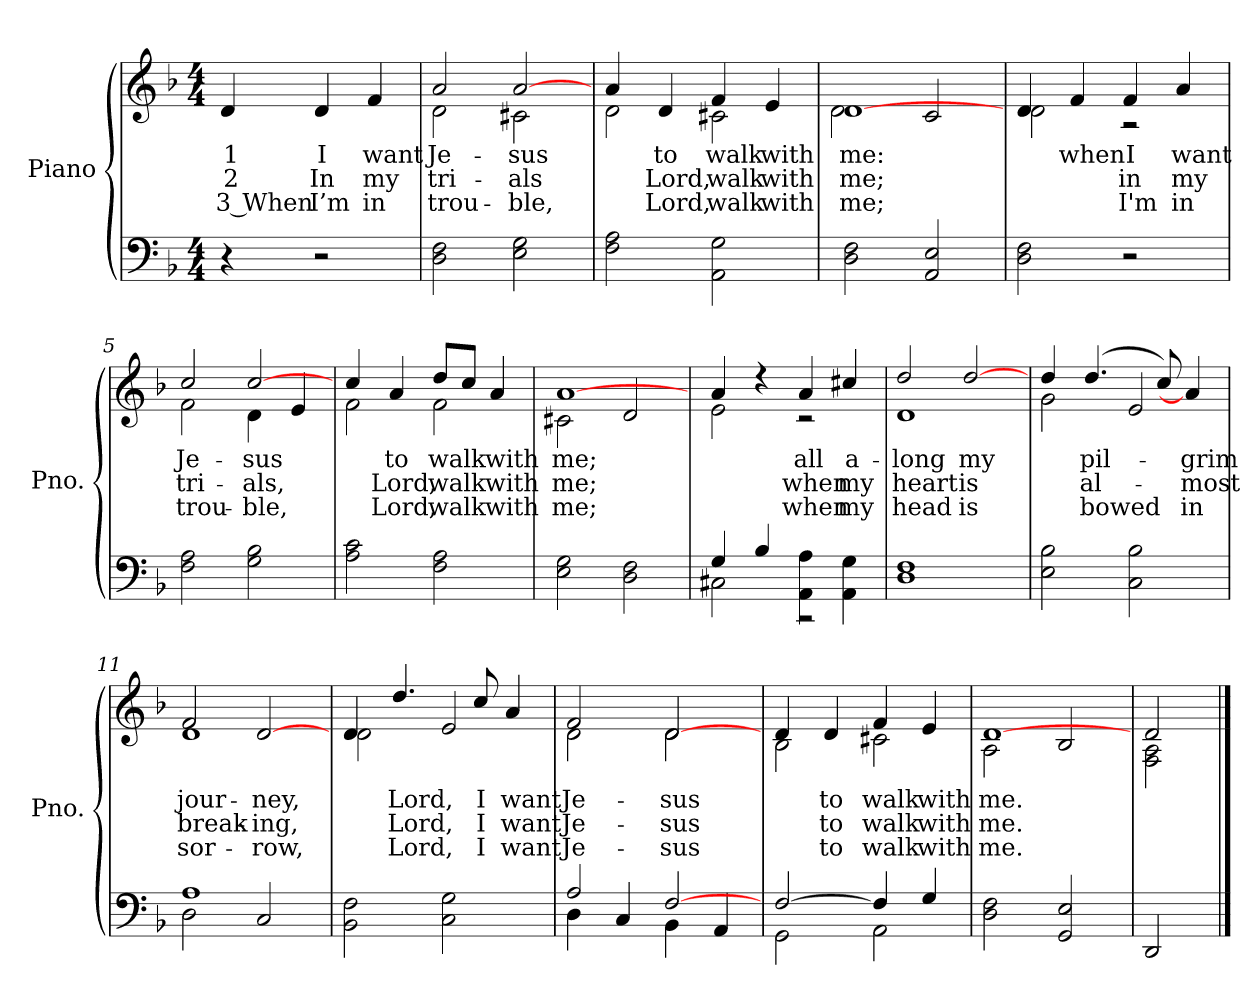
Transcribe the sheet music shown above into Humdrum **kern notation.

**kern	**kern	**text	**text	**text
*part2	*part1	*part1	*part1	*part1
*staff2	*staff1	*staff1	*staff1	*staff1
*I"Piano	*I"Piano	*	*	*
*I'Pno.	*I'Pno.	*	*	*
!!LO:PB:g=z
*clefF4	*clefG2	*	*	*
*k[b-]	*k[b-]	*	*	*
*F:	*F:	*	*	*
*M4/4	*M4/4	*	*	*
=	=	=	=	=
!	!	!LO:LY:b:color=#000000	!LO:LY:b:color=#000000	!LO:LY:b:color=#000000
4r	4di/	1	2	3 When
!	!	!LO:LY:b:color=#000000	!LO:LY:b:color=#000000	!LO:LY:b:color=#000000
2r	4di/	I	In	I’m
!	!	!LO:LY:b:color=#000000	!LO:LY:b:color=#000000	!LO:LY:b:color=#000000
.	4fi/	want	my	in
=1	=1	=1	=1	=1
!	!	!LO:LY:b:color=#000000	!LO:LY:b:color=#000000	!LO:LY:b:color=#000000
*	*^	*	*	*
2Di\ 2Fi	2ai/	2di\	Je-	tri-	trou-
!	!	!	!LO:LY:b:color=#000000	!LO:LY:b:color=#000000	!LO:LY:b:color=#000000
2Ei\ 2Gi	[2ai/	2c#Xi\	-sus	-als	-ble,
=2	=2	=2	=2	=2	=2
2Fi\ 2Ai	4ai/	2di\	.	.	.
!	!	!	!LO:LY:b:color=#000000	!LO:LY:b:color=#000000	!LO:LY:b:color=#000000
.	4di/	.	to	Lord,	Lord,
!	!	!	!LO:LY:b:color=#000000	!LO:LY:b:color=#000000	!LO:LY:b:color=#000000
2AAi\ 2Gi	4fi/	2c#Xi\	walk	walk	walk
!	!	!	!LO:LY:b:color=#000000	!LO:LY:b:color=#000000	!LO:LY:b:color=#000000
.	4ei/	.	with	with	with
=3	=3	=3	=3	=3	=3
!	!	!	!LO:LY:b:color=#000000	!LO:LY:b:color=#000000	!LO:LY:b:color=#000000
2Di\ 2Fi	[1di/	2di\	me:	me;	me;
2AAi/ 2Ei	.	2ci/	.	.	.
!!LO:LB:g=z	!!
=4	=4	=4	=4	=4	=4
2Di\ 2Fi	4di/	2di\	.	.	.
!	!	!	!LO:LY:b:color=#000000	!	!
.	4fi/	.	when	.	.
!	!	!	!LO:LY:b:color=#000000	!LO:LY:b:color=#000000	!LO:LY:b:color=#000000
2r	4fi/	2r	I	in	I'm
!	!	!	!LO:LY:b:color=#000000	!LO:LY:b:color=#000000	!LO:LY:b:color=#000000
.	4ai/	.	want	my	in
=5	=5	=5	=5	=5	=5
!	!	!	!LO:LY:b:color=#000000	!LO:LY:b:color=#000000	!LO:LY:b:color=#000000
2Fi\ 2Ai	2cci/	2fi\	Je-	tri-	trou-
!	!	!	!LO:LY:b:color=#000000	!LO:LY:b:color=#000000	!LO:LY:b:color=#000000
2Gi\ 2B-i	[2cci/	4di\	-sus	-als,	-ble,
.	.	4ei/	.	.	.
=6	=6	=6	=6	=6	=6
2Ai\ 2ci	4cci/	2fi\	.	.	.
!	!	!	!LO:LY:b:color=#000000	!LO:LY:b:color=#000000	!LO:LY:b:color=#000000
.	4ai/	.	to	Lord,	Lord,
!	!	!	!LO:LY:b:color=#000000	!LO:LY:b:color=#000000	!LO:LY:b:color=#000000
2Fi\ 2Ai	8ddi/L	2fi\	walk	walk	walk
.	8cci/J	.	.	.	.
!	!	!	!LO:LY:b:color=#000000	!LO:LY:b:color=#000000	!LO:LY:b:color=#000000
.	4ai/	.	with	with	with
=7	=7	=7	=7	=7	=7
!	!	!	!LO:LY:b:color=#000000	!LO:LY:b:color=#000000	!LO:LY:b:color=#000000
2Ei\ 2Gi	[1ai/	2c#Xi\	me;	me;	me;
2Di\ 2Fi	.	2di/	.	.	.
!!LO:LB:g=z	!!
=8	=8	=8	=8	=8	=8
*^	*	*	*	*	*
4Gi/	2C#Xi\	4ai/	2ei\	.	.	.
4B-i/	.	4r	.	.	.	.
!	!	!	!	!LO:LY:b:color=#000000	!LO:LY:b:color=#000000	!LO:LY:b:color=#000000
4AAi\ 4Ai	2r	4ai/	2r	all	when	when
!	!	!	!	!LO:LY:b:color=#000000	!LO:LY:b:color=#000000	!LO:LY:b:color=#000000
4AAi\ 4Gi	.	4cc#Xi/	.	a-	my	my
*v	*v	*	*	*	*	*
=9	=9	=9	=9	=9	=9
!	!	!	!LO:LY:b:color=#000000	!LO:LY:b:color=#000000	!LO:LY:b:color=#000000
1Di/ 1Fi	2ddi/	1di/	-long	heart	head
!	!	!	!LO:LY:b:color=#000000	!LO:LY:b:color=#000000	!LO:LY:b:color=#000000
.	[2ddi/	.	my	is	is
=10	=10	=10	=10	=10	=10
2Ei\ 2B-i	4ddi/	2gi\	.	.	.
!	!	!	!LO:LY:b:color=#000000	!LO:LY:b:color=#000000	!LO:LY:b:color=#000000
.	(4.ddi/	.	pil-	al-	bowed
2Ci\ 2B-i	.	2ei/	.	.	.
.	8cci/)	.	.	.	.
!	!	!	!LO:LY:b:color=#000000	!LO:LY:b:color=#000000	!LO:LY:b:color=#000000
.	4ai/]	.	-grim	-most	in
=11	=11	=11	=11	=11	=11
*^	*	*	*	*	*
!	!	!	!	!LO:LY:b:color=#000000	!LO:LY:b:color=#000000	!LO:LY:b:color=#000000
1Ai\	2Di\	2fi/	1di/	jour-	break-	sor-
!	!	!	!	!LO:LY:b:color=#000000	!LO:LY:b:color=#000000	!LO:LY:b:color=#000000
.	2Ci/	[2di/	.	-ney,	-ing,	-row,
*v	*v	*	*	*	*	*
!!LO:LB:g=z	!!
=12	=12	=12	=12	=12	=12
2BB-i\ 2Fi	4di/	2di\	.	.	.
!	!	!	!LO:LY:b:color=#000000	!LO:LY:b:color=#000000	!LO:LY:b:color=#000000
.	4.ddi/	.	Lord,	Lord,	Lord,
2Ci\ 2Gi	.	2ei/	.	.	.
!	!	!	!LO:LY:b:color=#000000	!LO:LY:b:color=#000000	!LO:LY:b:color=#000000
.	8cci/	.	I	I	I
!	!	!	!LO:LY:b:color=#000000	!LO:LY:b:color=#000000	!LO:LY:b:color=#000000
.	4ai/	.	want	want	want
=13	=13	=13	=13	=13	=13
*^	*	*	*	*	*
!	!	!	!	!LO:LY:b:color=#000000	!LO:LY:b:color=#000000	!LO:LY:b:color=#000000
2Ai/	4Di\	2fi/	2di\	Je-	Je-	Je-
.	4Ci/	.	.	.	.	.
!	!	!	!	!LO:LY:b:color=#000000	!LO:LY:b:color=#000000	!LO:LY:b:color=#000000
[2Fi/	4BB-i\	[2di/	2di\	-sus	-sus	-sus
.	4AAi/	.	.	.	.	.
=14	=14	=14	=14	=14	=14	=14
[2Fi/	2GGi\	4di/	2B-i\	.	.	.
!	!	!	!	!LO:LY:b:color=#000000	!LO:LY:b:color=#000000	!LO:LY:b:color=#000000
.	.	4di/	.	to	to	to
!	!	!	!	!LO:LY:b:color=#000000	!LO:LY:b:color=#000000	!LO:LY:b:color=#000000
4Fi/]	2AAi\	4fi/	2c#Xi\	walk	walk	walk
!	!	!	!	!LO:LY:b:color=#000000	!LO:LY:b:color=#000000	!LO:LY:b:color=#000000
4Gi/	.	4ei/	.	with	with	with
*v	*v	*	*	*	*	*
=15	=15	=15	=15	=15	=15
!	!	!	!LO:LY:b:color=#000000	!LO:LY:b:color=#000000	!LO:LY:b:color=#000000
2Di\ 2Fi	[1di/	2Ai\	me.	me.	me.
2GGi/ 2Ei	.	2B-i/	.	.	.
=16	=16	=16	=16	=16	=16
2DDi/	2di/	2Fi\ 2Ai	.	.	.
*	*v	*v	*	*	*
==	==	==	==	==
*-	*-	*-	*-	*-
